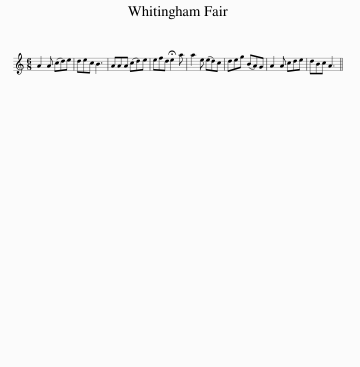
X:1
L:1/8
M:6/8
I:linebreak $
K:C
V:1 treble
V:1
 A2 A (cd)e | dec B3 | AAA (cd)e | efd !fermata!e2 a | a2 e (ed)c | %5
 deg (BA)G | A2 A cde | dBc A3 || %8
